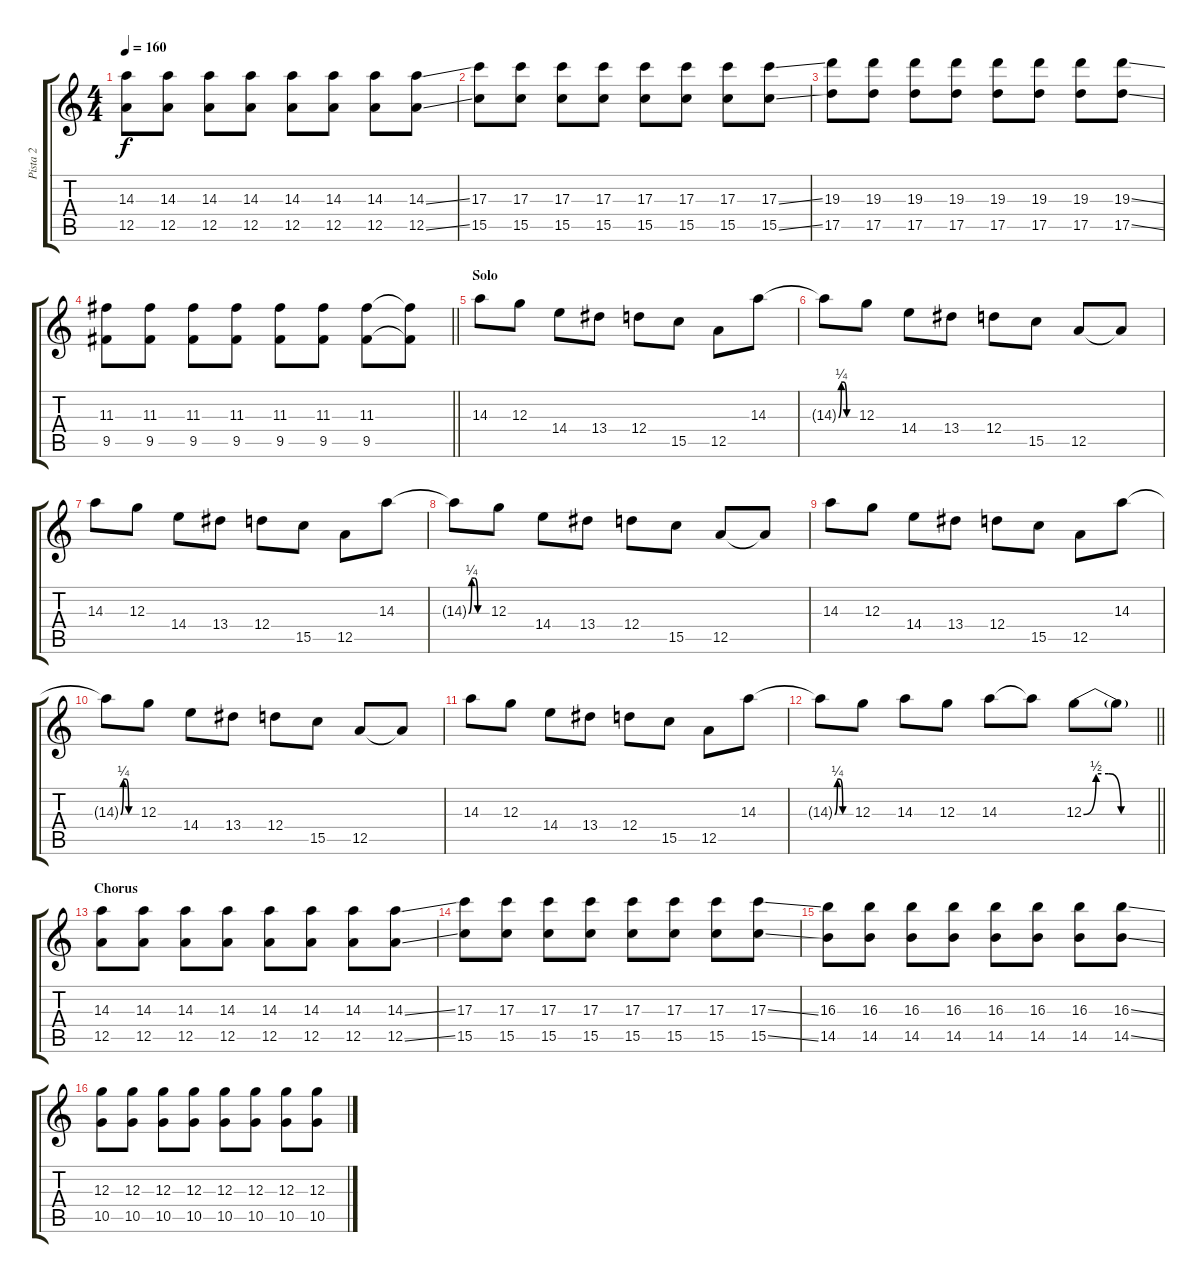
\track ("Pista 2" "Pista 2") {instrument overdrivenguitar}
\staff {score tabs}
\tuning (E4 B3 G3 D3 A2 E2) {hide}
\ts (4 4)
\tempo 160
\clef g2
\ks c
(14.3 12.5).8{dy f} (14.3 12.5).8 (14.3 12.5).8 (14.3 12.5).8 (14.3 12.5).8 (14.3 12.5).8 (14.3 12.5).8 (14.3{ss} 12.5{ss}).8 |
(17.3 15.5).8 (17.3 15.5).8 (17.3 15.5).8 (17.3 15.5).8 (17.3 15.5).8 (17.3 15.5).8 (17.3 15.5).8 (17.3{ss} 15.5{ss}).8 |
(19.3 17.5).8 (19.3 17.5).8 (19.3 17.5).8 (19.3 17.5).8 (19.3 17.5).8 (19.3 17.5).8 (19.3 17.5).8 (19.3{ss} 17.5{ss}).8 |
\barLineRight lightlight
(11.3 9.5).8 (11.3 9.5).8 (11.3 9.5).8 (11.3 9.5).8 (11.3 9.5).8 (11.3 9.5).8 (11.3 9.5).8 (11.3{t} 9.5{t}).8 |
\section ("" "Solo")
14.3.8 12.3.8 14.4.8 13.4.8 12.4.8 15.5.8 12.5.8 14.3.8 |
14.3{be (custom 0 0 10 1 20 1 30 0 60 0) t}.8 12.3.8 14.4.8 13.4.8 12.4.8 15.5.8 12.5.8 12.5{t}.8 |
14.3.8 12.3.8 14.4.8 13.4.8 12.4.8 15.5.8 12.5.8 14.3.8 |
14.3{be (custom 0 0 10 1 20 1 30 0 60 0) t}.8 12.3.8 14.4.8 13.4.8 12.4.8 15.5.8 12.5.8 12.5{t}.8 |
14.3.8 12.3.8 14.4.8 13.4.8 12.4.8 15.5.8 12.5.8 14.3.8 |
14.3{be (custom 0 0 10 1 20 1 30 0 60 0) t}.8 12.3.8 14.4.8 13.4.8 12.4.8 15.5.8 12.5.8 12.5{t}.8 |
14.3.8 12.3.8 14.4.8 13.4.8 12.4.8 15.5.8 12.5.8 14.3.8 |
\barLineRight lightlight
14.3{be (custom 0 0 10 1 20 1 30 0 60 0) t}.8 12.3.8 14.3.8 12.3.8 14.3.8 14.3{t}.8 12.3{be (custom 0 0 10 2 20 2 30 0 60 0)}.8 12.3{t}.8 |
\section ("" "Chorus")
(14.3 12.5).8 (14.3 12.5).8 (14.3 12.5).8 (14.3 12.5).8 (14.3 12.5).8 (14.3 12.5).8 (14.3 12.5).8 (14.3{ss} 12.5{ss}).8 |
(17.3 15.5).8 (17.3 15.5).8 (17.3 15.5).8 (17.3 15.5).8 (17.3 15.5).8 (17.3 15.5).8 (17.3 15.5).8 (17.3{ss} 15.5{ss}).8 |
(16.3 14.5).8 (16.3 14.5).8 (16.3 14.5).8 (16.3 14.5).8 (16.3 14.5).8 (16.3 14.5).8 (16.3 14.5).8 (16.3{ss} 14.5{ss}).8 |
(12.3 10.5).8 (12.3 10.5).8 (12.3 10.5).8 (12.3 10.5).8 (12.3 10.5).8 (12.3 10.5).8 (12.3 10.5).8 (12.3{ss} 10.5{ss}).8
